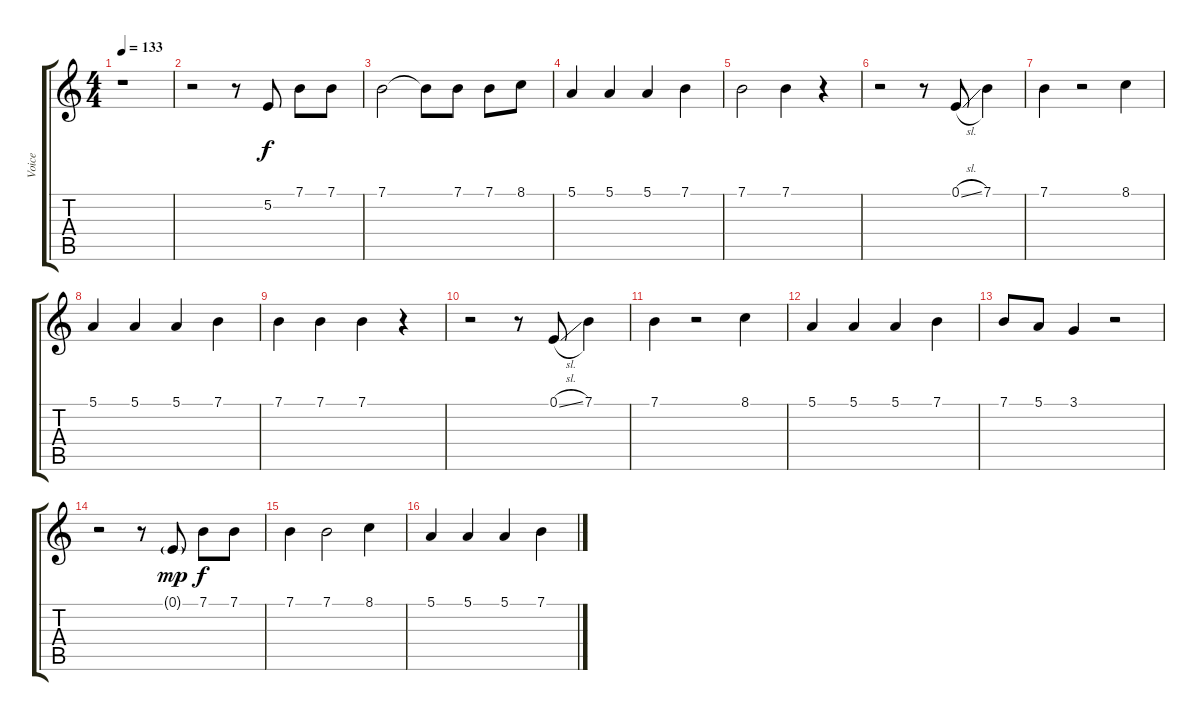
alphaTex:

\track ("Voice" "Voice") {instrument synthvoice}
\staff {score tabs}
\tuning (E4 B3 G3 D3 A2 E2) {hide}
\ts (4 4)
\tempo 133
\clef g2
\ks c
r.1{dy f instrument synthvoice} |
r.2 r.8 5.2.8 7.1.8 7.1.8 |
7.1.2 7.1{t}.8 7.1.8 7.1.8 8.1.8 |
5.1.4 5.1.4 5.1.4 7.1.4 |
7.1.2 7.1.4 r.4 |
r.2 r.8 0.1{sl}.8 7.1.4 |
7.1.4 r.2 8.1.4 |
5.1.4 5.1.4 5.1.4 7.1.4 |
7.1.4 7.1.4 7.1.4 r.4 |
r.2 r.8 0.1{sl}.8 7.1.4 |
7.1.4 r.2 8.1.4 |
5.1.4 5.1.4 5.1.4 7.1.4 |
7.1.8 5.1.8 3.1.4 r.2 |
r.2 r.8 0.1{g}.8{dy mp} 7.1.8{dy f} 7.1.8 |
7.1.4 7.1.2 8.1.4 |
5.1.4 5.1.4 5.1.4 7.1.4
